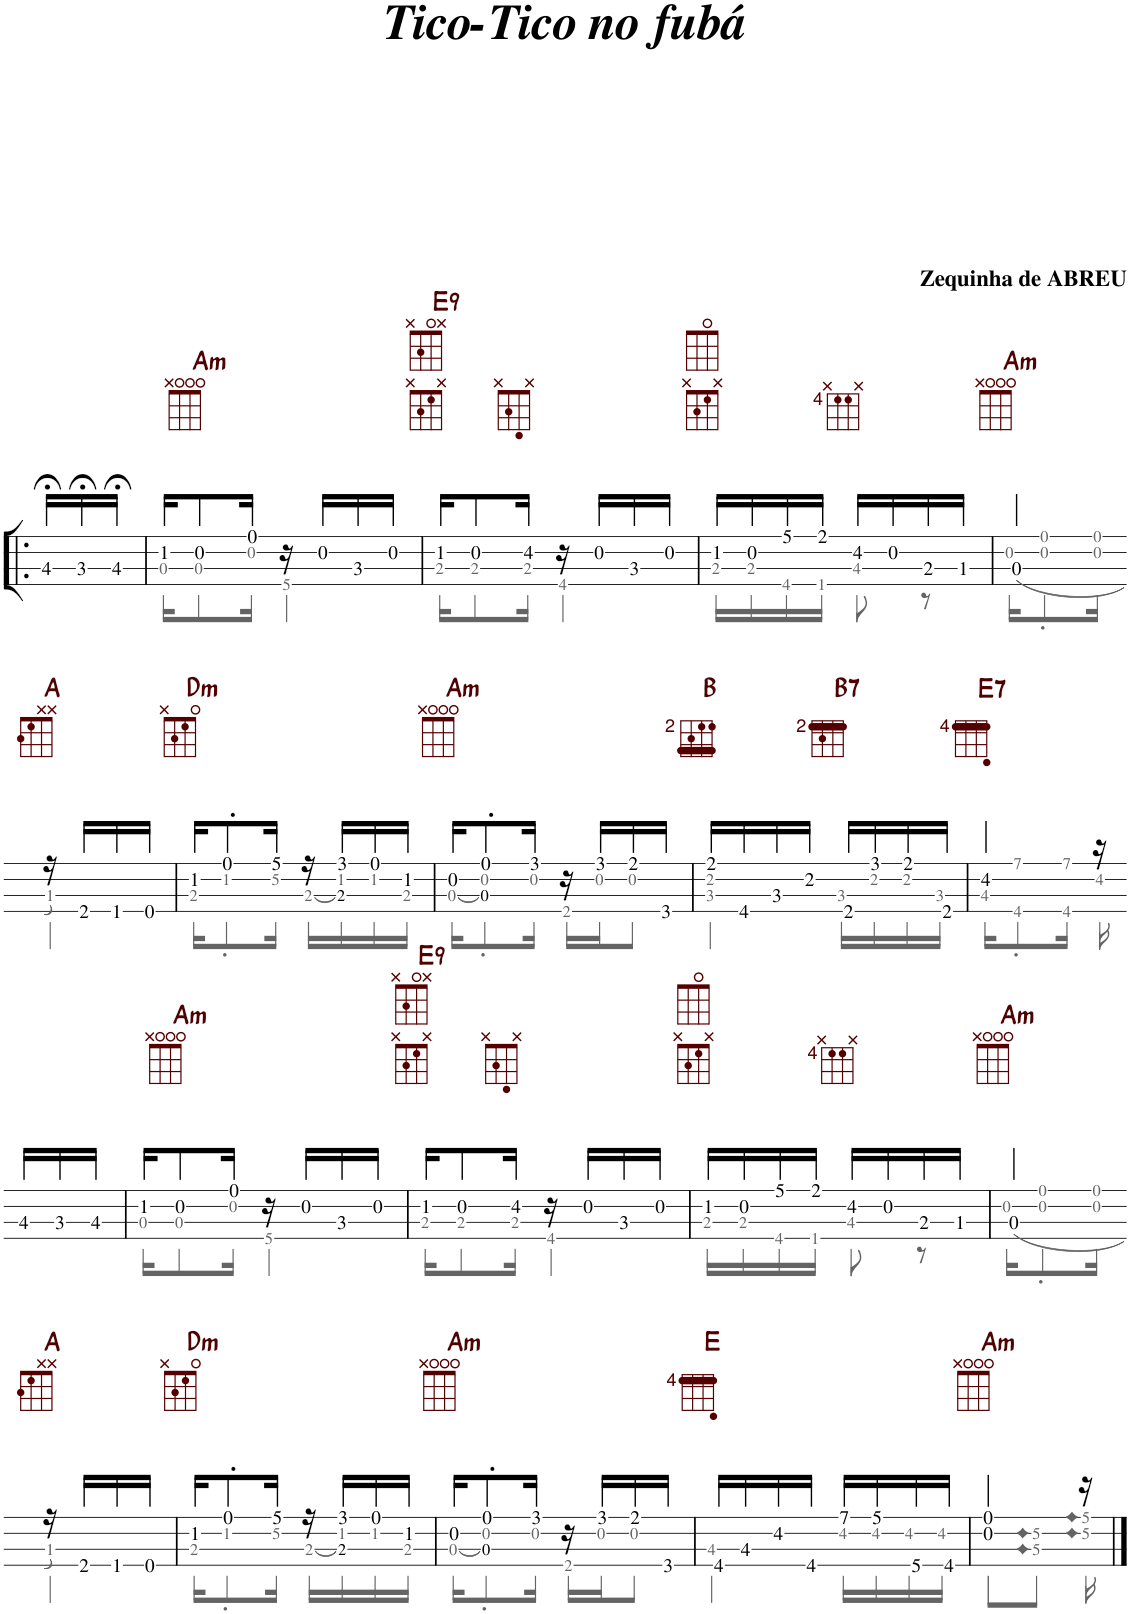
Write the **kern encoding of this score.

**kern	**harte
*part1	*part1
*staff1	*
*I"Ukulélé [Tablature]	*
*stria4	*
*	*
*k[]	*
*M2/4	*
=1!|:	=1!|:
16e;</LL	.
16d#X;</	.
16e;</JJ	.
=2	=2
*^	*
16f/KL	16c!i\KL	.
!	!	!LO:H:kt=m
8e/	8c!i\	A:min
16a/Jk	16e!i\Jk	.
16r	4cc!i\	.
16e/LL	.	.
16d#X/	.	.
16e/JJ	.	.
=3	=3	=3
!	!	!LO:H:kt=9
16f/KL	16d!i\KL	E:9
8e/	8d!i\	.
16g#X/Jk	16d!i\Jk	.
16r	4b!i\	.
16e/LL	.	.
16d#X/	.	.
16e/JJ	.	.
=4	=4	=4
16f/LL	16d!i\LL	.
16e/	16d!i\	.
16dd/	16b!i\	.
16b/JJ	16g#!i\JJ	.
16g#X/LL	8e!i\	.
16e/	.	.
16d/	8r	.
16d-X/JJ	.	.
=5	=5	=5
!	!	!LO:H:kt=m
(4c/	16e!i\KL	A:min
.	8e!i\' 8a!i\'	.
.	16e!i\ 16a!i\Jk	.
!!LO:LB:g=z	!!
=6-	=6-	=6-
16r	4c#!i\)	A:maj
16a/LL	.	.
16a-X/	.	.
16g/JJ	.	.
=7	=7	=7
!	!	!LO:H:kt=m
16f/KL	16d!i\KL	D:min
8a'/	8f'!i\	.
16dd/Jk	16a!i\Jk	.
16r	[16d!i\LL	.
16cc/LL	16d!\] 16f!i\	.
16a/	16f!i\	.
16f/JJ	16d!i\JJ	.
=8	=8	=8
!	!	!LO:H:kt=m
16e/KL	[16c!i\KL	A:min
8a'/	8c!\]' 8e!i\'	.
16cc/Jk	16e!i\Jk	.
16r	16a!i\LL	.
16cc/LL	16e!i\J	.
16b/	8e!i\J	.
16a#X/JJ	.	.
=9	=9	=9
16b/LL	4e-!i\ 4f#!i\	B:maj
16b/	.	.
16d#X/	.	.
16f#X/JJ	.	.
!	!	!LO:H:kt=7
16a/LL	16e-!i\LL	B:7
16cc/	16f#!i\	.
16b/	16f#!i\	.
16a/JJ	16e-!i\JJ	.
=10	=10	=10
!	!	!LO:H:kt=7
4g#X/	16e!i\KL	E:7
.	8b!i\' 8ee!i\'	.
.	16b!i\ 16ee!i\Jk	.
16r	16a-!i\	.
*v	*v	*
!!LO:LB:g=z
=11-	=11-
16e/LL	.
16d#X/	.
16e/JJ	.
=12	=12
*^	*
16f/KL	16c!i\KL	.
!	!	!LO:H:kt=m
8e/	8c!i\	A:min
16a/Jk	16e!i\Jk	.
16r	4cc!i\	.
16e/LL	.	.
16d#X/	.	.
16e/JJ	.	.
=13	=13	=13
!	!	!LO:H:kt=9
16f/KL	16d!i\KL	E:9
8e/	8d!i\	.
16g#X/Jk	16d!i\Jk	.
16r	4b!i\	.
16e/LL	.	.
16d#X/	.	.
16e/JJ	.	.
=14	=14	=14
16f/LL	16d!i\LL	.
16e/	16d!i\	.
16dd/	16b!i\	.
16b/JJ	16g#!i\JJ	.
16g#X/LL	8e!i\	.
16e/	.	.
16d/	8r	.
16d-X/JJ	.	.
=15	=15	=15
!	!	!LO:H:kt=m
(4c/	16e!i\KL	A:min
.	8e!i\' 8a!i\'	.
.	16e!i\ 16a!i\Jk	.
!!LO:LB:g=z	!!
=16-	=16-	=16-
16r	4c#!i\)	A:maj
16a/LL	.	.
16a-X/	.	.
16g/JJ	.	.
=17	=17	=17
!	!	!LO:H:kt=m
16f/KL	16d!i\KL	D:min
8a'/	8f'!i\	.
16dd/Jk	16a!i\Jk	.
16r	[16d!i\LL	.
16cc/LL	16d!\] 16f!i\	.
16a/	16f!i\	.
16f/JJ	16d!i\JJ	.
=18	=18	=18
!	!	!LO:H:kt=m
16e/KL	[16c!i\KL	A:min
8a'/	8c!\]' 8e!i\'	.
16cc/Jk	16e!i\Jk	.
16r	16a!i\LL	.
16cc/LL	16e!i\J	.
16b/	8e!i\J	.
16a#X/JJ	.	.
=19	=19	=19
16b/LL	4e!i\	E:maj
16e/	.	.
16g#X/	.	.
16b/JJ	.	.
16ee/LL	16a-!i\LL	.
16dd/	16a-!i\	.
16cc/	16a-!i\	.
16b/JJ	16a-!i\JJ	.
=20	=20	=20
!	!	!LO:H:kt=m
4a/	8e\L	A:min
.	8fi\ 8ai\J	.
16r	16ai\ 16ddi\	.
*v	*v	*
==	==
*-	*-
